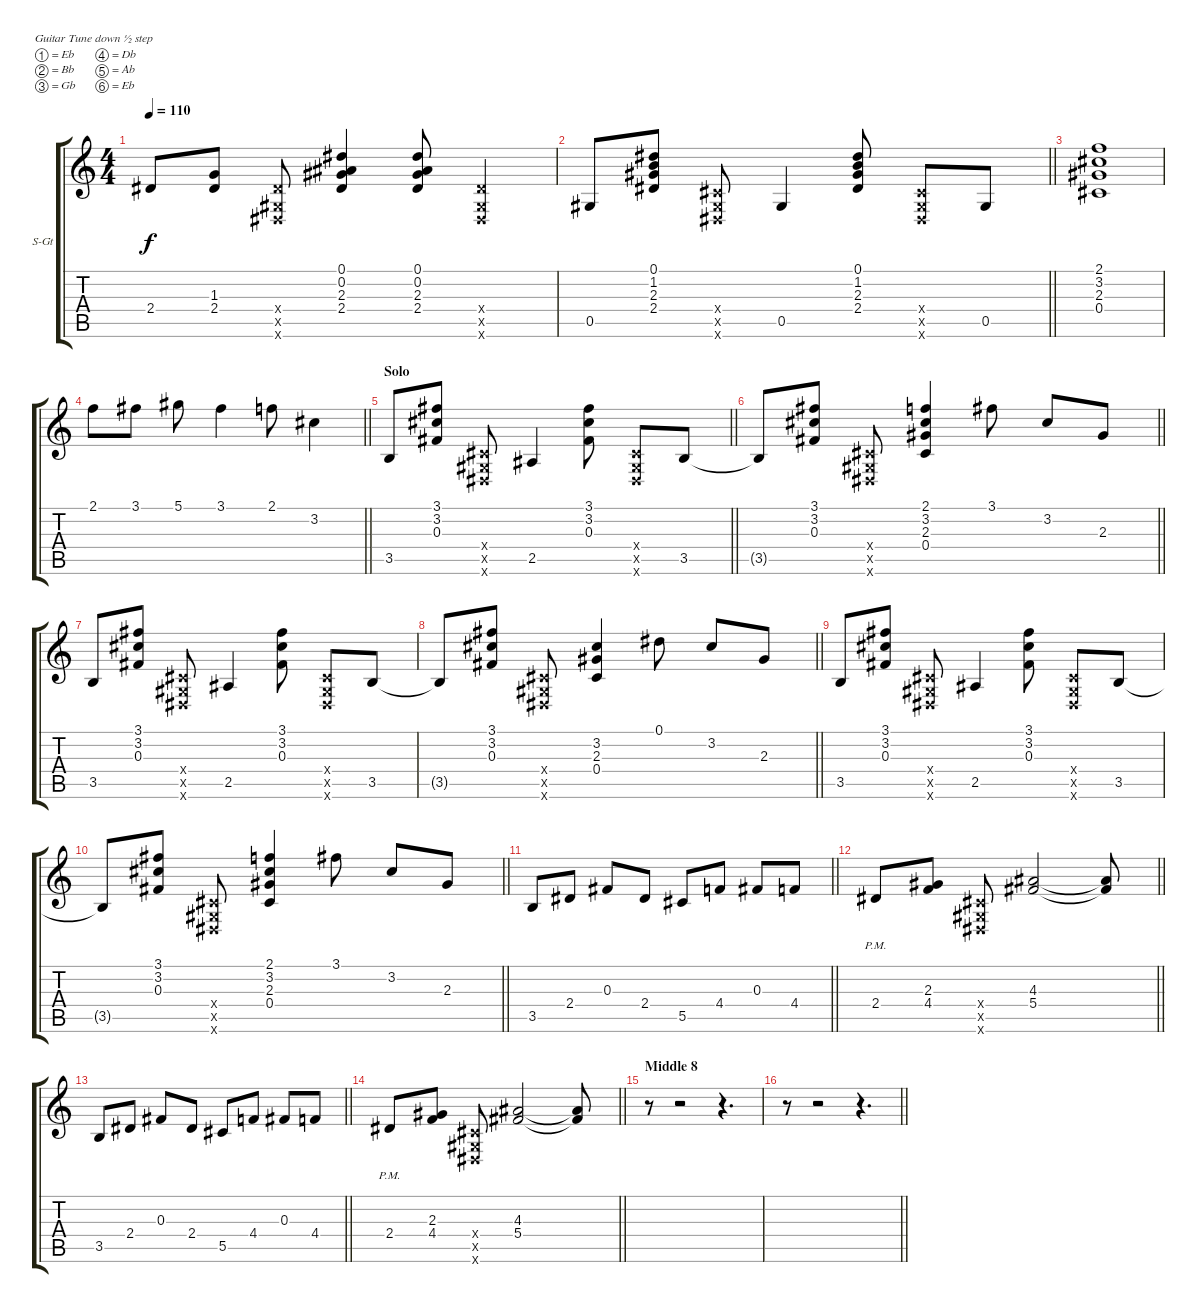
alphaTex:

\bracketExtendMode groupsimilarinstruments
\firstSystemTrackNameOrientation horizontal
\otherSystemsTrackNameOrientation horizontal
\track ("Rhythm Guitar" "S-Gt") {instrument acousticguitarsteel}
\staff {score tabs}
\tuning (Eb4 Bb3 Gb3 Db3 Ab2 Eb2)
\ts (4 4)
\tempo 110
\clef g2
\ks c
2.4{t}.8{dy f} (1.3 2.4).8 (2.4{x} 0.5{x} 0.6{x}).8 (0.1 0.2 2.3 2.4).4 (0.1 0.2 2.3 2.4).8 (2.4{x} 0.5{x} 0.6{x}).4 |
\barLineRight lightlight
0.5.8 (0.1 1.2 2.3 2.4).8 (0.4{x} 0.5{x} 0.6{x}).8 0.5.4 (0.1 1.2 2.3 2.4).8 (0.4{x} 0.5{x} 0.6{x}).8 0.5.8 |
(2.1 3.2 2.3 0.4).1 |
\barLineRight lightlight
2.1.8 3.1.8 5.1.8 3.1.4 2.1.8 3.2.4 |
\section ("" "Solo")
\barLineRight lightlight
3.5.8 (3.1 3.2 0.3).8 (0.4{x} 0.5{x} 0.6{x}).8 2.5.4 (3.1 3.2 0.3).8 (0.4{x} 0.5{x} 0.6{x}).8 3.5.8 |
\barLineRight lightlight
3.5{t}.8 (3.1 3.2 0.3).8 (0.4{x} 0.5{x} 0.6{x}).8 (2.1 3.2 2.3 0.4).4 3.1.8 3.2.8 2.3.8 |
3.5.8 (3.1 3.2 0.3).8 (0.4{x} 0.5{x} 0.6{x}).8 2.5.4 (3.1 3.2 0.3).8 (0.4{x} 0.5{x} 0.6{x}).8 3.5.8 |
\barLineRight lightlight
3.5{t}.8 (3.1 3.2 0.3).8 (0.4{x} 0.5{x} 0.6{x}).8 (3.2 2.3 0.4).4 0.1.8 3.2.8 2.3.8 |
3.5.8 (3.1 3.2 0.3).8 (0.4{x} 0.5{x} 0.6{x}).8 2.5.4 (3.1 3.2 0.3).8 (0.4{x} 0.5{x} 0.6{x}).8 3.5.8 |
\barLineRight lightlight
3.5{t}.8 (3.1 3.2 0.3).8 (0.4{x} 0.5{x} 0.6{x}).8 (2.1 3.2 2.3 0.4).4 3.1.8 3.2.8 2.3.8 |
\barLineRight lightlight
3.5.8 2.4.8 0.3.8 2.4.8 5.5.8 4.4.8 0.3.8 4.4.8 |
\barLineRight lightlight
2.4{pm}.8 (2.3 4.4).8 (0.4{x} 0.5{x} 0.6{x}).8 (4.3 5.4).2 (4.3{t} 5.4{t}).8 |
\barLineRight lightlight
3.5.8 2.4.8 0.3.8 2.4.8 5.5.8 4.4.8 0.3.8 4.4.8 |
\barLineRight lightlight
2.4{pm}.8 (2.3 4.4).8 (0.4{x} 0.5{x} 0.6{x}).8 (4.3 5.4).2 (4.3{t} 5.4{t}).8 |
\section ("" "Middle 8")
r.8 r.2 r.4{d} |
\barLineRight lightlight
r.8 r.2 r.4{d}
